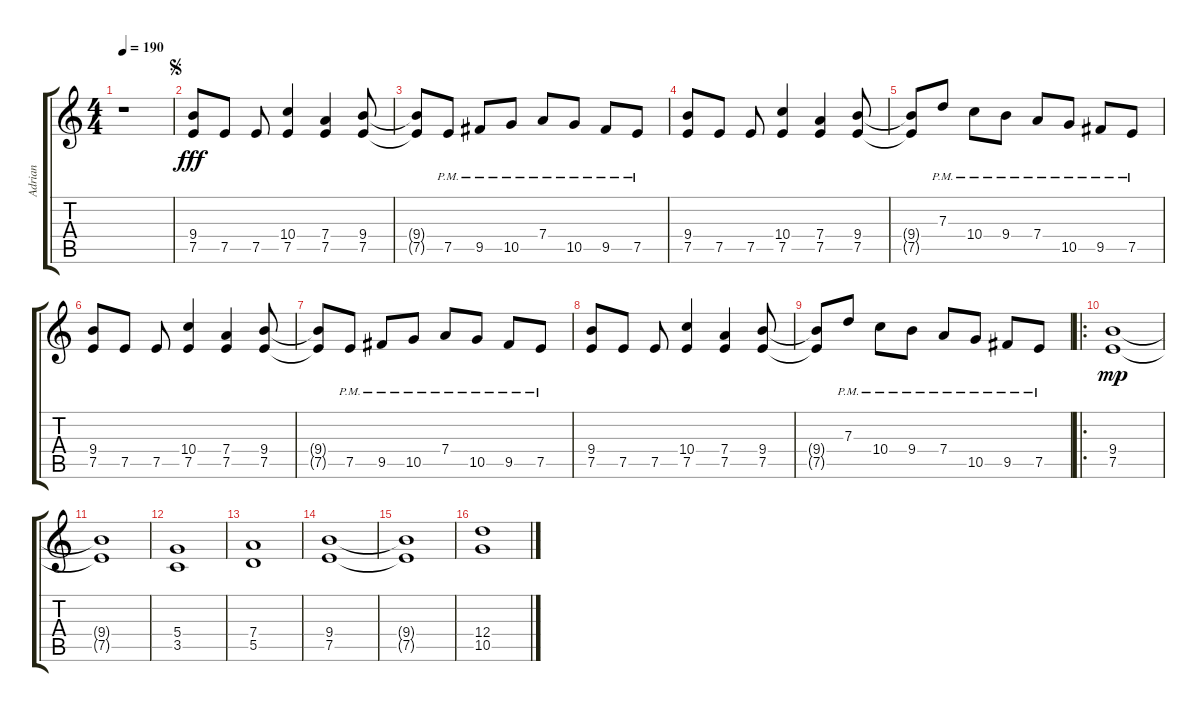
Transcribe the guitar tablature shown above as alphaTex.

\track ("Adrian" "Adrian") {instrument distortionguitar}
\staff {score tabs}
\tuning (E4 B3 G3 D3 A2 E2) {hide}
\ts (4 4)
\tempo 190
\clef g2
\ks c
r.1{dy fff instrument distortionguitar} |
\jump segno
(9.4 7.5).8 7.5.8 7.5.8 (10.4 7.5).4 (7.4 7.5).4 (9.4 7.5).8 |
(9.4{t} 7.5{t}).8 7.5{pm}.8 9.5{pm}.8 10.5{pm}.8 7.4{pm}.8 10.5{pm}.8 9.5{pm}.8 7.5{pm}.8 |
(9.4 7.5).8 7.5.8 7.5.8 (10.4 7.5).4 (7.4 7.5).4 (9.4 7.5).8 |
(9.4{t} 7.5{t}).8 7.3{pm}.8 10.4{pm}.8 9.4{pm}.8 7.4{pm}.8 10.5{pm}.8 9.5{pm}.8 7.5{pm}.8 |
(9.4 7.5).8 7.5.8 7.5.8 (10.4 7.5).4 (7.4 7.5).4 (9.4 7.5).8 |
(9.4{t} 7.5{t}).8 7.5{pm}.8 9.5{pm}.8 10.5{pm}.8 7.4{pm}.8 10.5{pm}.8 9.5{pm}.8 7.5{pm}.8 |
(9.4 7.5).8 7.5.8 7.5.8 (10.4 7.5).4 (7.4 7.5).4 (9.4 7.5).8 |
(9.4{t} 7.5{t}).8 7.3{pm}.8 10.4{pm}.8 9.4{pm}.8 7.4{pm}.8 10.5{pm}.8 9.5{pm}.8 7.5{pm}.8 |
\ro
(9.4 7.5).1{dy mp} |
(9.4{t} 7.5{t}).1 |
(5.4 3.5).1 |
(7.4 5.5).1 |
(9.4 7.5).1 |
(9.4{t} 7.5{t}).1 |
(12.4 10.5).1
